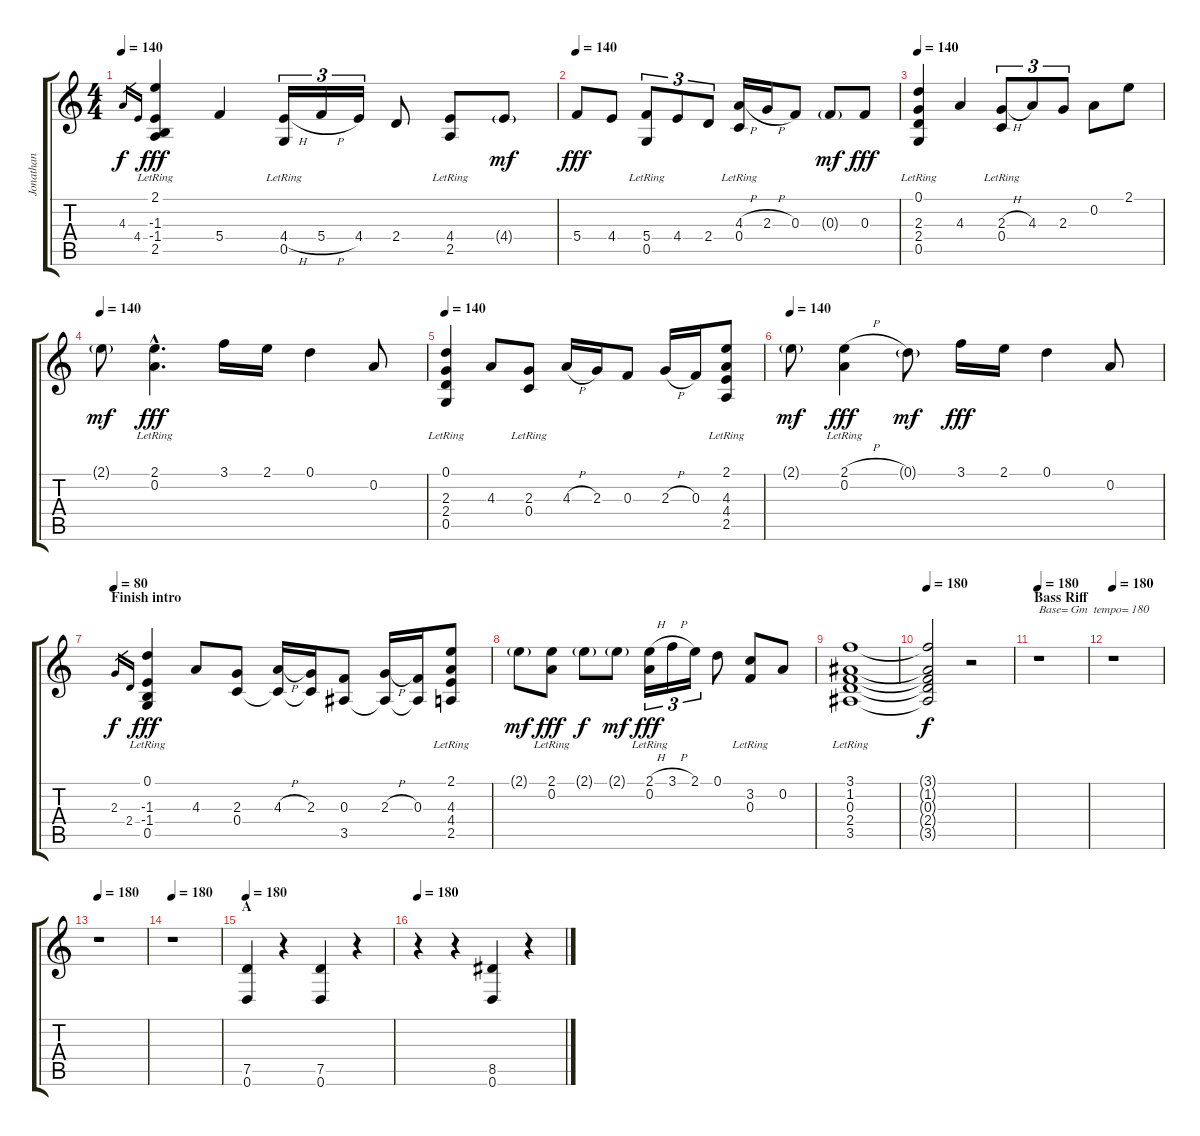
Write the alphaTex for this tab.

\track ("Jonathan" "Jonathan") {instrument distortionguitar}
\staff {score tabs}
\tuning (D4 A3 F3 C3 G2 D2) {hide}
\ts (4 4)
\tempo 140
\clef g2
\ks c
4.3.16{gr dy f} 4.4.16{gr} (2.1{lr} -1.3 -1.4 2.5{lr}).4{dy fff instrument electricguitarclean} 5.4.4 (4.4{h} 0.5{lr}).16{tu (3 2)} 5.4{h}.16{tu (3 2)} 4.4.16{tu (3 2)} 2.4.8 (4.4 2.5{lr}).8 4.4{g}.8{dy mf} |
\tempo 140
5.4.8{dy fff} 4.4.8 (5.4 0.5{lr}).8{tu (3 2)} 4.4.8{tu (3 2)} 2.4.8{tu (3 2)} (4.3{h} 0.4{lr}).16 2.3{h}.16 0.3.8 0.3{g}.8{dy mf} 0.3.8{dy fff} |
\tempo 140
(0.1{lr} 2.3 2.4 0.5{lr}).4 4.3.4 (2.3{h} 0.4{lr}).8{tu (3 2)} 4.3.8{tu (3 2)} 2.3.8{tu (3 2)} 0.2.8 2.1.8 |
\tempo 140
2.1{g}.8{dy mf} (2.1{hac} 0.2{hac lr}).4{d dy fff} 3.1.16 2.1.16 0.1.4 0.2.8 |
\tempo 140
(0.1{lr} 2.3 2.4 0.5{lr}).4 4.3.8 (2.3 0.4{lr}).8 4.3{h}.16 2.3.16 0.3.8 2.3{h}.16 0.3.16 (2.1{lr} 4.3 4.4 2.5{lr}).8 |
\tempo 140
2.1{g}.8{dy mf} (2.1{h} 0.2{lr}).4{dy fff} 0.1{g}.8{dy mf} 3.1.16{dy fff} 2.1.16 0.1.4 0.2.8 |
\section ("" "Finish intro")
\tempo 80
2.3.16{gr dy f} 2.4.16{gr} (0.1{lr} -1.3 -1.4 0.5{lr}).4{dy fff instrument electricguitarclean} 4.3.8 (2.3 0.4).8 (4.3{h} 0.4{t}).16 (2.3 0.4{t}).16 (0.3 3.5).8 (2.3{h} 3.5{t}).16 (0.3 3.5{t}).16 (2.1{lr} 4.3 4.4 2.5{lr}).8 |
2.1{g}.8{dy mf} (2.1 0.2{lr}).8{dy fff} 2.1{g}.8{dy f} 2.1{g}.8{dy mf} (2.1{h} 0.2{lr}).16{tu (3 2) dy fff} 3.1{h}.16{tu (3 2)} 2.1.16{tu (3 2)} 0.1.8 (3.2 0.3{lr}).8 0.2.8 |
(3.1{lr} 1.2{lr} 0.3{lr} 2.4{lr} 3.5{lr}).1 |
\tempo 180
(3.1{t} 1.2{t} 0.3{t} 2.4{t} 3.5{t}).2{dy f instrument distortionguitar} r.2 |
\section ("" "Bass Riff")
\tempo 180
r.1{txt "Base= Gm  tempo= 180"} |
\tempo 180
r.1 |
\tempo 180
r.1 |
\tempo 180
r.1 |
\section ("" "A")
\tempo 180
(7.5 0.6).4 r.4 (7.5 0.6).4 r.4 |
\tempo 180
r.4 r.4 (8.5 0.6).4 r.4
